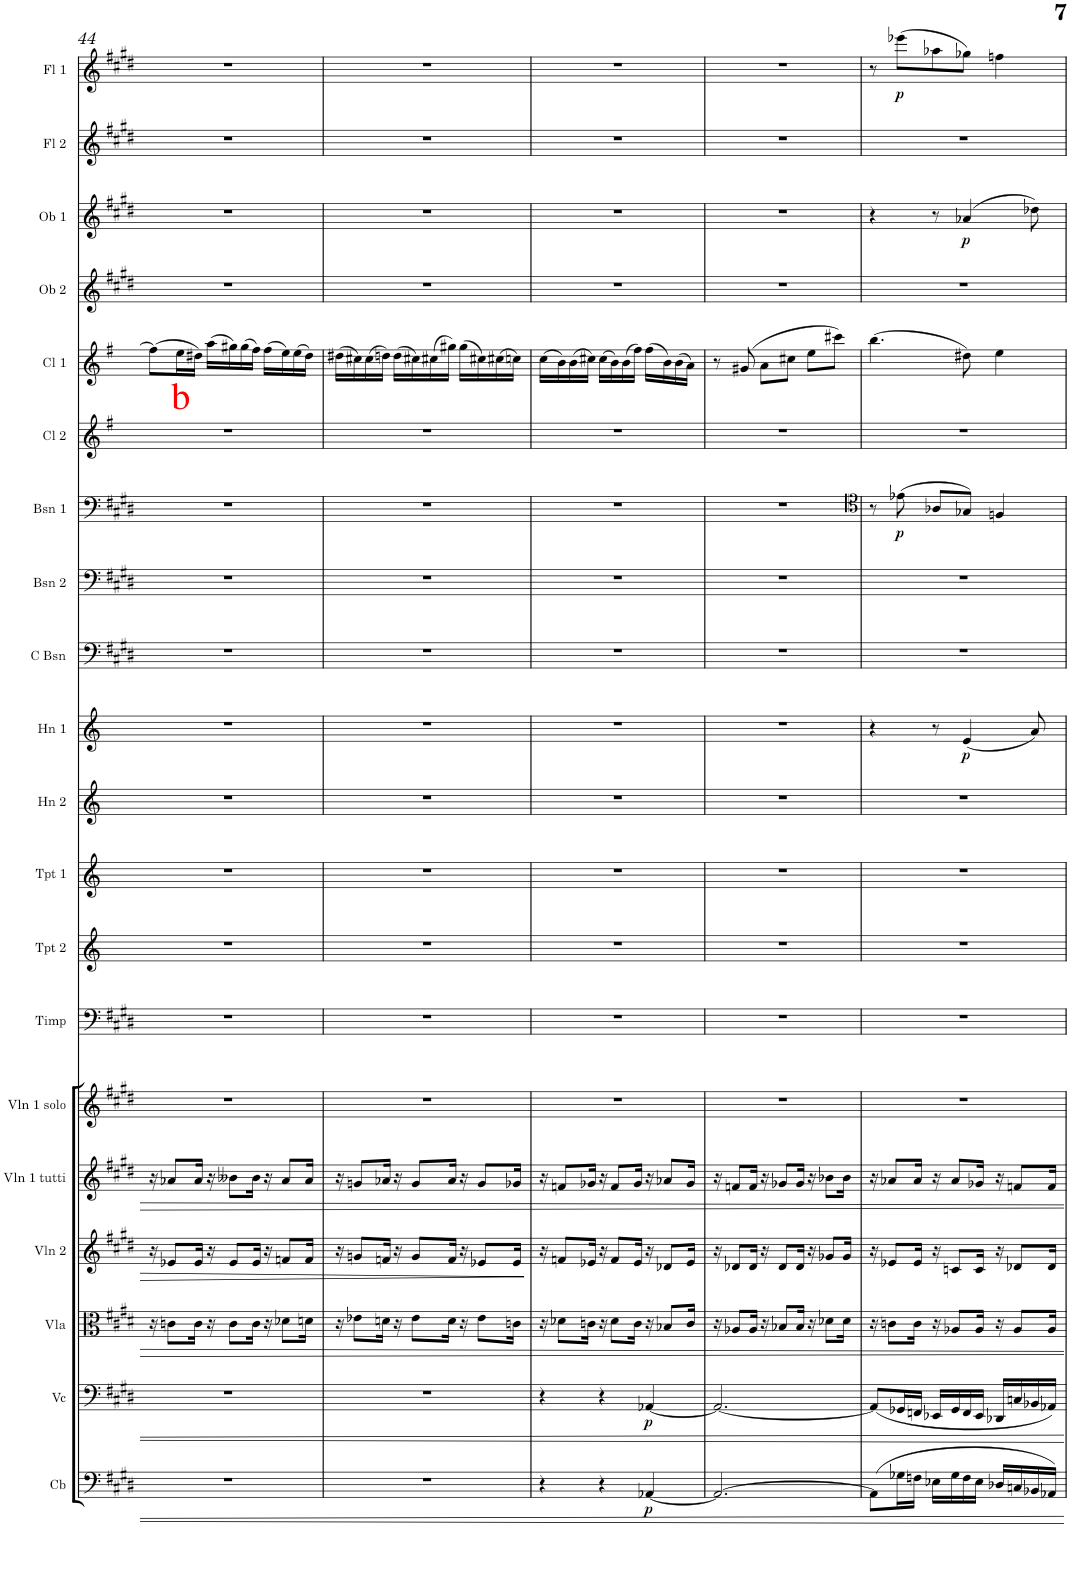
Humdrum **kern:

**kern	**dynam	**kern	**dynam	**kern	**kern	**kern	**kern	**kern	**kern	**kern	**kern	**kern	**dynam	**kern	**kern	**kern	**dynam	**kern	**kern	**text	**kern	**kern	**dynam	**kern	**kern	**dynam
*part20	*part20	*part19	*part19	*part18	*part17	*part16	*part15	*part14	*part13	*part12	*part11	*part10	*part10	*part9	*part8	*part7	*part7	*part6	*part5	*part5	*part4	*part3	*part3	*part2	*part1	*part1
*staff20	*staff20	*staff19	*staff19	*staff18	*staff17	*staff16	*staff15	*staff14	*staff13	*staff12	*staff11	*staff10	*staff10	*staff9	*staff8	*staff7	*staff7	*staff6	*staff5	*staff5	*staff4	*staff3	*staff3	*staff2	*staff1	*staff1
*I"Contrabass	*	*I"Violoncello	*	*I"Viola	*I"Violin 2	*I"Violin 1 tutti	*I"Violin 1 solo	*I"Timpani	*I"E Trumpet 2	*I"E Trumpet 1	*I"E Horn 2	*I"E Horn 1	*	*I"Contrabassoon	*I"Bassoon 2	*I"Bassoon 1	*	*I"A Clarinet 2	*I"A Clarinet 1	*	*I"Oboe 2	*I"Oboe 1	*	*I"Flute 2	*I"Flute 1	*
*I'Cb	*	*I'Vc	*	*I'Vla	*I'Vln 2	*I'Vln 1 tutti	*I'Vln 1 solo	*I'Timp	*I'Tpt 2	*I'Tpt 1	*I'Hn 2	*I'Hn 1	*	*I'C Bsn	*I'Bsn 2	*I'Bsn 1	*	*I'Cl 2	*I'Cl 1	*	*I'Ob 2	*I'Ob 1	*	*I'Fl 2	*I'Fl 1	*
!!LO:PB:g=z
*clefF4	*	*clefF4	*	*clefC3	*clefG2	*clefG2	*clefG2	*clefF4	*clefG2	*clefG2	*clefG2	*clefG2	*	*clefF4	*clefF4	*clefF4	*	*clefG2	*clefG2	*	*clefG2	*clefG2	*	*clefG2	*clefG2	*
*Trd7c12	*	*	*	*	*	*	*	*	*Trd-2c-4	*Trd-2c-4	*Trd5c8	*Trd5c8	*	*Trd7c12	*	*	*	*Trd2c3	*Trd2c3	*	*	*	*	*	*	*
*k[f#c#g#d#]	*	*k[f#c#g#d#]	*	*k[f#c#g#d#]	*k[f#c#g#d#]	*k[f#c#g#d#]	*k[f#c#g#d#]	*k[f#c#g#d#]	*k[]	*k[]	*k[]	*k[]	*	*k[f#c#g#d#]	*k[f#c#g#d#]	*k[f#c#g#d#]	*	*k[f#]	*k[f#]	*	*k[f#c#g#d#]	*k[f#c#g#d#]	*	*k[f#c#g#d#]	*k[f#c#g#d#]	*
*M3/4	*	*M3/4	*	*M3/4	*M3/4	*M3/4	*M3/4	*M3/4	*M3/4	*M3/4	*M3/4	*M3/4	*	*M3/4	*M3/4	*M3/4	*	*M3/4	*M3/4	*	*M3/4	*M3/4	*	*M3/4	*M3/4	*
=44	=44	=44	=44	=44	=44	=44	=44	=44	=44	=44	=44	=44	=44	=44	=44	=44	=44	=44	=44	=44	=44	=44	=44	=44	=44	=44
2.r	.	2.r	.	16r	16r	16r	2.r	2.r	2.r	2.r	2.r	2.r	.	2.r	2.r	2.r	.	2.r	(8ff#\L]	.	2.r	2.r	.	2.r	2.r	.
.	.	.	.	8cn\L	8e-X/L	8a-X/L	.	.	.	.	.	.	.	.	.	.	.	.	.	.	.	.	.	.	.	.
!	!	!	!	!	!	!	!	!	!	!	!	!	!	!	!	!	!	!	!	!LO:LY:b:color=#FF0000	!	!	!	!	!	!
.	.	.	.	.	.	.	.	.	.	.	.	.	.	.	.	.	.	.	16ee\L	b	.	.	.	.	.	.
.	.	.	.	16c\Jk	16e-/Jk	16a-/Jk	.	.	.	.	.	.	.	.	.	.	.	.	16dd#X\JJ)	.	.	.	.	.	.	.
.	.	.	.	16r	16r	16r	.	.	.	.	.	.	.	.	.	.	.	.	(16aa\LL	.	.	.	.	.	.	.
.	.	.	.	8c\L	8e-/L	8b--X\L	.	.	.	.	.	.	.	.	.	.	.	.	16gg#X\)	.	.	.	.	.	.	.
.	.	.	.	.	.	.	.	.	.	.	.	.	.	.	.	.	.	.	(16gg#\	.	.	.	.	.	.	.
.	.	.	.	16c\Jk	16e-/Jk	16b--\Jk	.	.	.	.	.	.	.	.	.	.	.	.	16ff#\JJ)	.	.	.	.	.	.	.
.	.	.	.	16r	16r	16r	.	.	.	.	.	.	.	.	.	.	.	.	(16ff#\LL	.	.	.	.	.	.	.
.	.	.	.	8d-X\L	8fn/L	8a-/L	.	.	.	.	.	.	.	.	.	.	.	.	16ee\)	.	.	.	.	.	.	.
.	.	.	.	.	.	.	.	.	.	.	.	.	.	.	.	.	.	.	(16ee\	.	.	.	.	.	.	.
.	.	.	.	16dn\Jk	16f/Jk	16a-/Jk	.	.	.	.	.	.	.	.	.	.	.	.	16dd#\JJ)	.	.	.	.	.	.	.
=45	=45	=45	=45	=45	=45	=45	=45	=45	=45	=45	=45	=45	=45	=45	=45	=45	=45	=45	=45	=45	=45	=45	=45	=45	=45	=45
2.r	.	2.r	.	16r	16r	16r	2.r	2.r	2.r	2.r	2.r	2.r	.	2.r	2.r	2.r	.	2.r	(16dd#X\LL	.	2.r	2.r	.	2.r	2.r	.
.	.	.	.	8e-X\L	8gn/L	8gn/L	.	.	.	.	.	.	.	.	.	.	.	.	16cc#X\)	.	.	.	.	.	.	.
.	.	.	.	.	.	.	.	.	.	.	.	.	.	.	.	.	.	.	(16cc#\	.	.	.	.	.	.	.
.	.	.	.	16dn\Jk	16fn/Jk	16a-X/Jk	.	.	.	.	.	.	.	.	.	.	.	.	16ddn\JJ)	.	.	.	.	.	.	.
.	.	.	.	16r	16r	16r	.	.	.	.	.	.	.	.	.	.	.	.	(16dd\LL	.	.	.	.	.	.	.
.	.	.	.	8e-\L	8g/L	8g/L	.	.	.	.	.	.	.	.	.	.	.	.	16cc#X\)	.	.	.	.	.	.	.
.	.	.	.	.	.	.	.	.	.	.	.	.	.	.	.	.	.	.	(16cc#X\	.	.	.	.	.	.	.
.	.	.	.	16d\Jk	16f/Jk	16a-/Jk	.	.	.	.	.	.	.	.	.	.	.	.	16gg#X\JJ)	.	.	.	.	.	.	.
.	.	.	.	16r	16r	16r	.	.	.	.	.	.	.	.	.	.	.	.	(16gg#\LL	.	.	.	.	.	.	.
.	.	.	.	8e-\L	8e-X/L	8g/L	.	.	.	.	.	.	.	.	.	.	.	.	16cc#X\)	.	.	.	.	.	.	.
.	.	.	.	.	.	.	.	.	.	.	.	.	.	.	.	.	.	.	(16cc#X\	.	.	.	.	.	.	.
.	.	.	.	16cn\Jk	16e-/Jk	16g-X/Jk	.	.	.	.	.	.	.	.	.	.	.	.	16ccn\JJ)	.	.	.	.	.	.	.
=46	=46	=46	=46	=46	=46	=46	=46	=46	=46	=46	=46	=46	=46	=46	=46	=46	=46	=46	=46	=46	=46	=46	=46	=46	=46	=46
4r	.	4r	.	16r	16r	16r	2.r	2.r	2.r	2.r	2.r	2.r	.	2.r	2.r	2.r	.	2.r	(16cc\LL	.	2.r	2.r	.	2.r	2.r	.
.	.	.	.	8d-X\L	8fn/L	8fn/L	.	.	.	.	.	.	.	.	.	.	.	.	16b\)	.	.	.	.	.	.	.
.	.	.	.	.	.	.	.	.	.	.	.	.	.	.	.	.	.	.	(16b\	.	.	.	.	.	.	.
.	.	.	.	16cn\Jk	16e-X/Jk	16g-X/Jk	.	.	.	.	.	.	.	.	.	.	.	.	16cc#X\JJ)	.	.	.	.	.	.	.
4r	.	4r	.	16r	16r	16r	.	.	.	.	.	.	.	.	.	.	.	.	(16cc#\LL	.	.	.	.	.	.	.
.	.	.	.	8d-\L	8f/L	8f/L	.	.	.	.	.	.	.	.	.	.	.	.	16b\)	.	.	.	.	.	.	.
.	.	.	.	.	.	.	.	.	.	.	.	.	.	.	.	.	.	.	(16b\	.	.	.	.	.	.	.
.	.	.	.	16c\Jk	16e-/Jk	16g-/Jk	.	.	.	.	.	.	.	.	.	.	.	.	16ff#\JJ)	.	.	.	.	.	.	.
!	!LO:DY:b	!	!LO:DY:b	!	!	!	!	!	!	!	!	!	!	!	!	!	!	!	!	!	!	!	!	!	!	!
[4AA-X/	p	[4AA-X/	p	16r	16r	16r	.	.	.	.	.	.	.	.	.	.	.	.	(16ff#\LL	.	.	.	.	.	.	.
.	.	.	.	8B-X/L	8d-X/L	8a-X/L	.	.	.	.	.	.	.	.	.	.	.	.	16b\)	.	.	.	.	.	.	.
.	.	.	.	.	.	.	.	.	.	.	.	.	.	.	.	.	.	.	(16b\	.	.	.	.	.	.	.
.	.	.	.	16c/Jk	16e-/Jk	16g-/Jk	.	.	.	.	.	.	.	.	.	.	.	.	16a\JJ)	.	.	.	.	.	.	.
=47	=47	=47	=47	=47	=47	=47	=47	=47	=47	=47	=47	=47	=47	=47	=47	=47	=47	=47	=47	=47	=47	=47	=47	=47	=47	=47
2.AA-/_	.	2.AA-/_	.	16r	16r	16r	2.r	2.r	2.r	2.r	2.r	2.r	.	2.r	2.r	2.r	.	2.r	8r	.	2.r	2.r	.	2.r	2.r	.
.	.	.	.	8A-X/L	8d-X/L	8fn/L	.	.	.	.	.	.	.	.	.	.	.	.	.	.	.	.	.	.	.	.
.	.	.	.	.	.	.	.	.	.	.	.	.	.	.	.	.	.	.	(8g#X/	.	.	.	.	.	.	.
.	.	.	.	16A-/Jk	16d-/Jk	16f/Jk	.	.	.	.	.	.	.	.	.	.	.	.	.	.	.	.	.	.	.	.
.	.	.	.	16r	16r	16r	.	.	.	.	.	.	.	.	.	.	.	.	8a\L	.	.	.	.	.	.	.
.	.	.	.	8B-X/L	8d-/L	8g-X/L	.	.	.	.	.	.	.	.	.	.	.	.	.	.	.	.	.	.	.	.
.	.	.	.	.	.	.	.	.	.	.	.	.	.	.	.	.	.	.	8cc#X\J	.	.	.	.	.	.	.
.	.	.	.	16B-/Jk	16d-/Jk	16g-/Jk	.	.	.	.	.	.	.	.	.	.	.	.	.	.	.	.	.	.	.	.
.	.	.	.	16r	16r	16r	.	.	.	.	.	.	.	.	.	.	.	.	8ee\L	.	.	.	.	.	.	.
.	.	.	.	8d-X\L	8g-X/L	8b-X\L	.	.	.	.	.	.	.	.	.	.	.	.	.	.	.	.	.	.	.	.
.	.	.	.	.	.	.	.	.	.	.	.	.	.	.	.	.	.	.	8ccc#X\J)	.	.	.	.	.	.	.
.	.	.	.	16d-\Jk	16g-/Jk	16b-\Jk	.	.	.	.	.	.	.	.	.	.	.	.	.	.	.	.	.	.	.	.
=48	=48	=48	=48	=48	=48	=48	=48	=48	=48	=48	=48	=48	=48	=48	=48	=48	=48	=48	=48	=48	=48	=48	=48	=48	=48	=48
*	*	*	*	*	*	*	*	*	*	*	*	*	*	*	*	*clefC4	*	*	*	*	*	*	*	*	*	*
(8AA-\L]	.	(8AA-/L]	.	16r	16r	16r	2.r	2.r	2.r	2.r	2.r	4r	.	2.r	2.r	8r	.	2.r	(4.bb\	.	2.r	4r	.	2.r	8r	.
.	.	.	.	8cn\L	8e-X/L	8a-X/L	.	.	.	.	.	.	.	.	.	.	.	.	.	.	.	.	.	.	.	.
!	!	!	!	!	!	!	!	!	!	!	!	!	!	!	!	!	!LO:DY:b	!	!	!	!	!	!	!	!	!LO:DY:b
16G-X\L	.	16GG-X/L	.	.	.	.	.	.	.	.	.	.	.	.	.	(8e-X\	p	.	.	.	.	.	.	.	(8eee-X\L	p
16Fn\JJ	.	16FFn/JJ	.	16c\Jk	16e-/Jk	16a-/Jk	.	.	.	.	.	.	.	.	.	.	.	.	.	.	.	.	.	.	.	.
16E-X\LL	.	16EE-X/LL	.	16r	16r	16r	.	.	.	.	.	8r	.	.	.	8A-X/L	.	.	.	.	.	8r	.	.	8aa-X\	.
16G-\	.	16GG-/	.	8A-X/L	8cn/L	8a-/L	.	.	.	.	.	.	.	.	.	.	.	.	.	.	.	.	.	.	.	.
!	!	!	!	!	!	!	!	!	!	!	!	!	!LO:DY:b	!	!	!	!	!	!	!	!	!	!LO:DY:b	!	!	!
16F\	.	16FF/	.	.	.	.	.	.	.	.	.	(4e/	p	.	.	8G-X/J)	.	.	8dd#X\)	.	.	(4a-X/	p	.	8gg-X\J)	.
16E-\JJ	.	16EE-/JJ	.	16A-/Jk	16c/Jk	16g-X/Jk	.	.	.	.	.	.	.	.	.	.	.	.	.	.	.	.	.	.	.	.
16D-X/LL	.	16DD-X/LL	.	16r	16r	16r	.	.	.	.	.	.	.	.	.	4Fn/	.	.	4ee\	.	.	.	.	.	4ffn\	.
16Cn/	.	16Cn/	.	8A-/L	8d-X/L	8fn/L	.	.	.	.	.	.	.	.	.	.	.	.	.	.	.	.	.	.	.	.
16BB-X/	.	16BB-X/	.	.	.	.	.	.	.	.	.	8a/)	.	.	.	.	.	.	.	.	.	8dd-X\)	.	.	.	.
16AA-X/JJ)	.	16AA-X/JJ)	.	16A-/Jk	16d-/Jk	16f/Jk	.	.	.	.	.	.	.	.	.	.	.	.	.	.	.	.	.	.	.	.
=	=	=	=	=	=	=	=	=	=	=	=	=	=	=	=	=	=	=	=	=	=	=	=	=	=	=
*-	*-	*-	*-	*-	*-	*-	*-	*-	*-	*-	*-	*-	*-	*-	*-	*-	*-	*-	*-	*-	*-	*-	*-	*-	*-	*-
